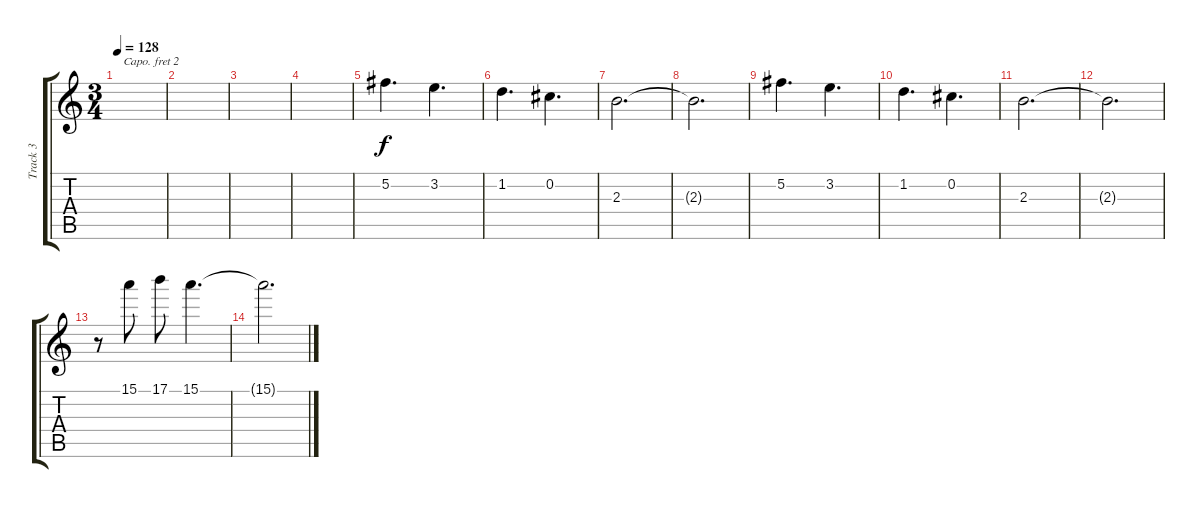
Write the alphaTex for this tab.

\track ("Track 3" "Track 3") {instrument electricguitarjazz}
\staff {score tabs}
\capo 2
\tuning (E4 B3 G3 D3 A2 E2) {hide}
\ts (3 4)
\tempo 128
\clef g2
\ks c
|
|
|
|
5.2.4{d} 3.2.4{d} |
1.2.4{d} 0.2.4{d} |
2.3.2{d} |
2.3{t}.2{d} |
5.2.4{d} 3.2.4{d} |
1.2.4{d} 0.2.4{d} |
2.3.2{d} |
2.3{t}.2{d} |
r.8 15.1.8 17.1.8 15.1.4{d} |
15.1{t}.2{d}
